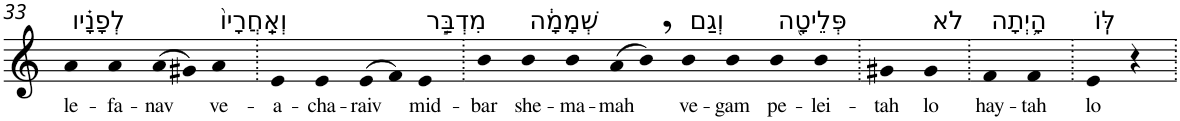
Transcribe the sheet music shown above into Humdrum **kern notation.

**kern	**text
*part1	*part1
*staff1	*staff1
*I"Piano	*
*I'Pno	*
!!LO:PB:g=z
*clefG2	*
*k[]	*
=33	=33
!LO:TX:a:t=לְפָנָ֗יו	!
!	!LO:LY:b
4a	le-
!	!LO:LY:b
4a	-fa-
!	!LO:LY:b
(>8a	-nav
8g#X)	.
!LO:TX:a:t=וְאַֽחֲרָיו֙	!
!	!LO:LY:b
4a	ve-
=34.	=34.
!	!LO:LY:b
4e	-a-
!	!LO:LY:b
4e	-cha-
!	!LO:LY:b
(>8e	-raiv
8f)	.
!LO:TX:a:t=מִדְבַּ֣ר	!
!	!LO:LY:b
4e	mid-
=35.	=35.
!	!LO:LY:b
4b	-bar
!LO:TX:a:t=שְׁמָמָ֔ה	!
!	!LO:LY:b
4b	she-
!	!LO:LY:b
4b	-ma-
!	!LO:LY:b
(>8a	-mah
8b,)	.
!LO:TX:a:t=וְגַם	!
!	!LO:LY:b
4b	ve-
!	!LO:LY:b
4b	-gam
!LO:TX:a:t=פְּלֵיטָ֖ה	!
!	!LO:LY:b
4b	pe-
!	!LO:LY:b
4b	-lei-
=36.	=36.
!	!LO:LY:b
4g#X	-tah
!LO:TX:a:t=לֹא	!
!	!LO:LY:b
4g#	lo
=37.	=37.
!LO:TX:a:t=הָ֥יְתָה	!
!	!LO:LY:b
4f	hay-
!	!LO:LY:b
4f	-tah
=38.	=38.
!LO:TX:a:t=לּֽוֹ	!
!	!LO:LY:b
4e	lo
4r	.
=.	=.
*-	*-
